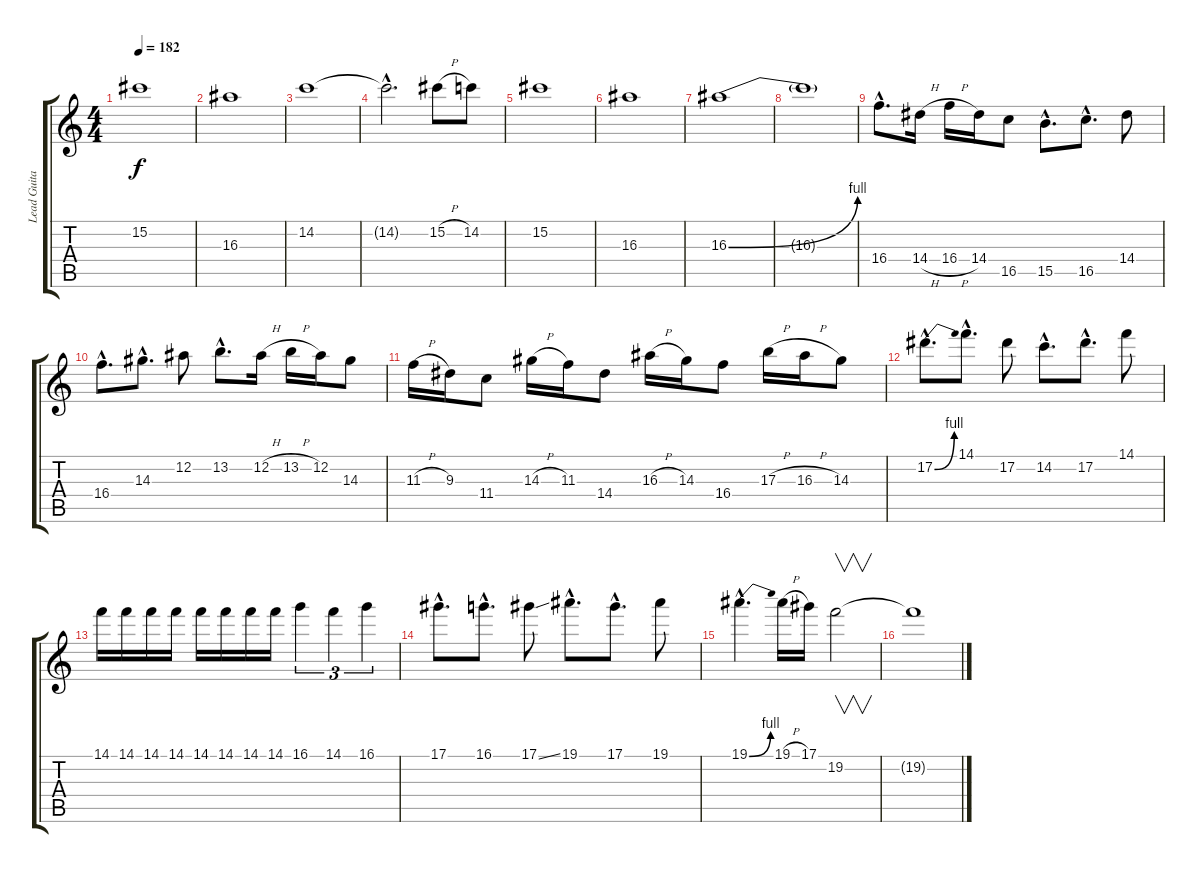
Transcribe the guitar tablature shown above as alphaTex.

\track ("Lead Guitar" "Lead Guita") {instrument distortionguitar}
\staff {score tabs}
\tuning (Eb4 Bb3 Gb3 Db3 Ab2 Eb2) {hide}
\ts (4 4)
\tempo 182
\clef g2
\ks c
15.2.1{dy f} |
16.3.1 |
14.2.1 |
14.2{hac t}.2{d} 15.2{h}.8 14.2.8 |
15.2.1 |
16.3.1 |
16.3{be (bend 0 0 60 4)}.1 |
16.3{t}.1 |
16.4{hac}.8{d} 14.4{h}.16 16.4{h}.16 14.4.16 16.5.8 15.5{hac}.8{d} 16.5{hac}.8{d} 14.4.8 |
16.4{hac}.8{d} 14.3{hac}.8{d} 12.2.8 13.2{hac}.8{d} 12.2{h}.16 13.2{h}.16 12.2.16 14.3.8 |
11.3{h}.16 9.3.16 11.4.8 14.3{h}.16 11.3.16 14.4.8 16.3{h}.16 14.3.16 16.4.8 17.3{h}.16 16.3{h}.16 14.3.8 |
17.2{be (bend 0 0 60 4) hac}.8{d} 14.1{hac}.8{d} 17.2.8 14.2{hac}.8{d} 17.2{hac}.8{d} 14.1.8 |
14.1.16 14.1.16 14.1.16 14.1.16 14.1.16 14.1.16 14.1.16 14.1.16 16.1.4{tu (3 2)} 14.1.4{tu (3 2)} 16.1.4{tu (3 2)} |
17.1{hac}.8{d} 16.1{hac}.8{d} 17.1{ss}.8 19.1{hac}.8{d} 17.1{hac}.8{d} 19.1.8 |
19.1{be (bend 0 0 60 4) hac}.4{d} 19.1{h}.16 17.1.16 19.2.2{v} |
19.2{t}.1
